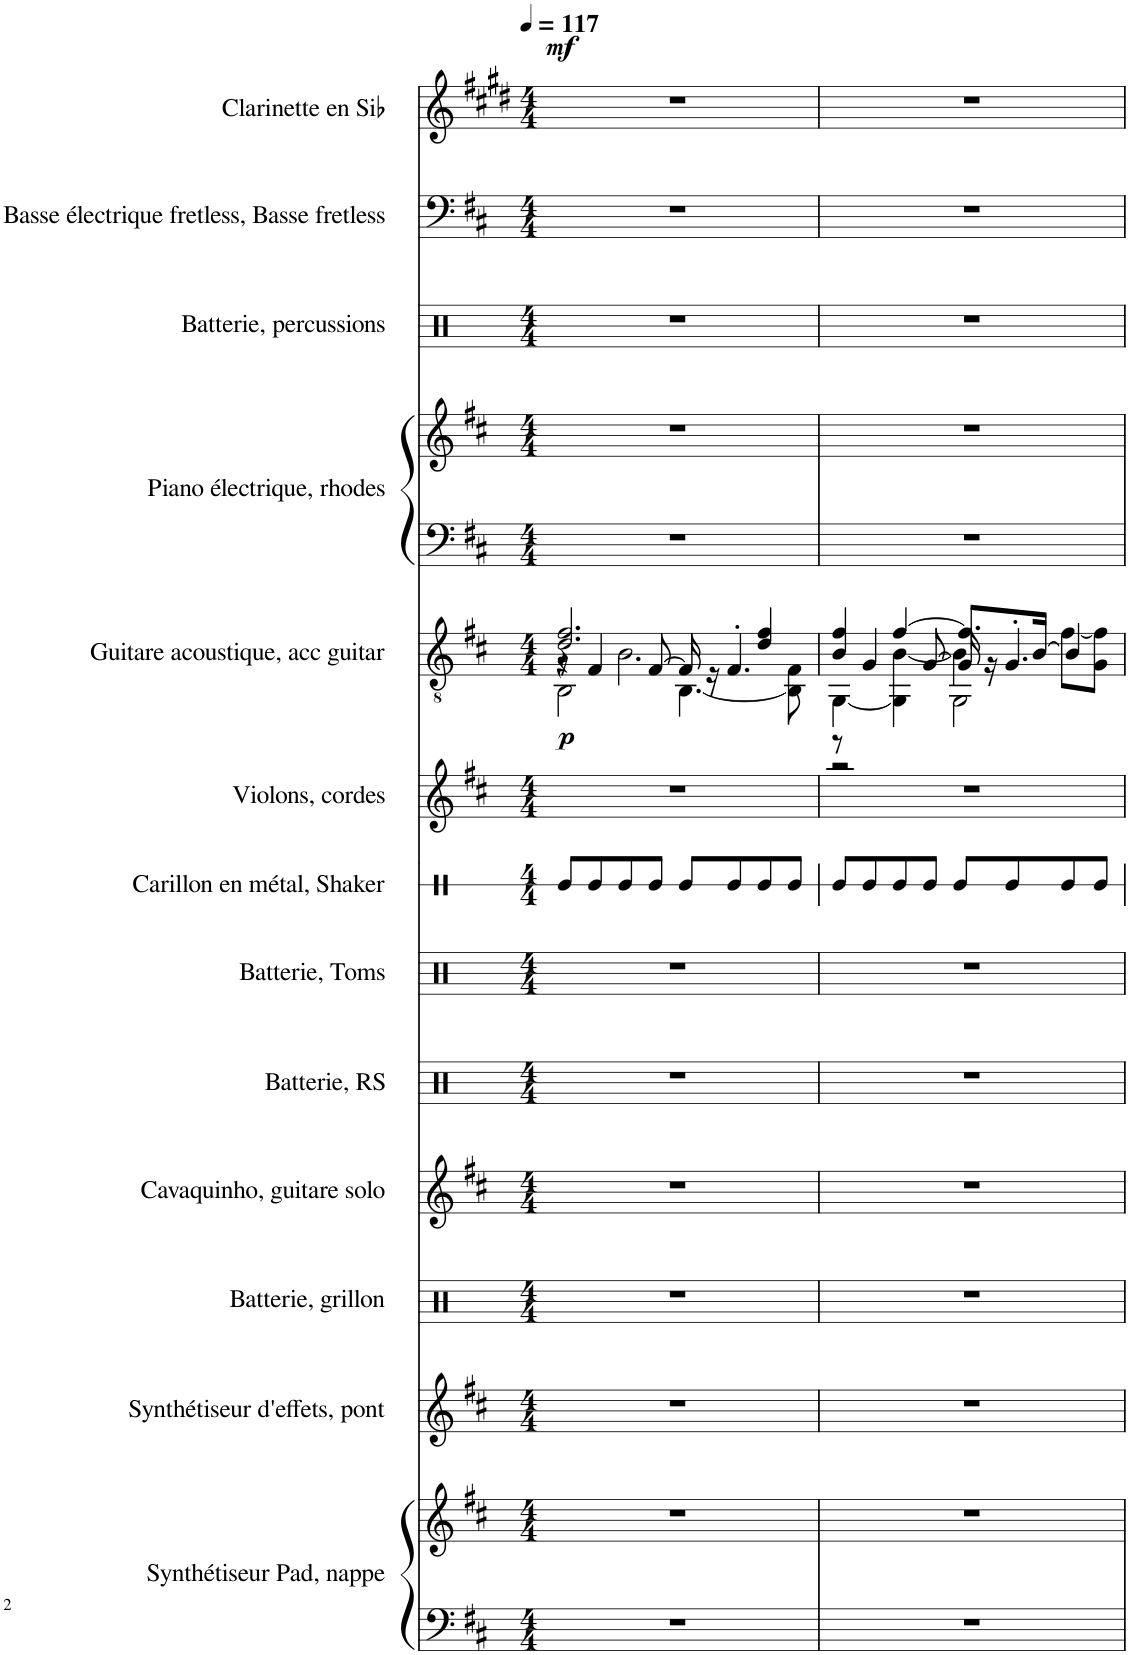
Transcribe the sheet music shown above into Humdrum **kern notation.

**kern	**kern	**kern	**kern	**kern	**kern	**kern	**kern	**kern	**dynam	**kern	**kern	**kern	**kern	**kern	**kern	**dynam
*part13	*part13	*part12	*part11	*part10	*part9	*part8	*part7	*part6	*part6	*part5	*part4	*part4	*part3	*part2	*part1	*part1
*staff15	*staff14	*staff13	*staff12	*staff11	*staff10	*staff9	*staff8	*staff7	*staff7	*staff6	*staff5	*staff4	*staff3	*staff2	*staff1	*staff1
*I"Synthétiseur Pad, nappe	*	*I"Synthétiseur d'effets, pont	*I"Batterie, grillon	*I"Cavaquinho, guitare solo	*I"Batterie, RS	*I"Batterie, Toms	*I"Carillon en métal, Shaker	*I"Violons, cordes	*	*I"Guitare acoustique, acc guitar	*I"Piano électrique, rhodes	*	*I"Batterie, percussions	*I"Basse électrique fretless, Basse fretless	*I"Clarinette en Sib	*
*I'Synth.	*	*I'Synth.	*I'Bat.	*I'Cava.	*I'Bat.	*I'Bat.	*I'Car. mét.	*I'Vlns.	*	*I'Guit.	*I'Pia. él.	*	*I'Bat.	*I'B. él. Frtl.	*I'Clar. Sib	*
*	*	*	*	*	*	*	*stria1	*	*	*	*	*	*	*	*	*
*clefF4	*clefG2	*clefG2	*clefX	*clefG2	*clefX	*clefX	*clefX	*clefG2	*	*clefGv2	*clefF4	*clefG2	*clefX	*clefF4	*clefG2	*
*	*	*	*	*	*	*	*	*	*	*	*	*	*	*Trd7c12	*Trd1c2	*
*k[f#c#]	*k[f#c#]	*k[f#c#]	*k[]	*k[f#c#]	*k[]	*k[]	*k[]	*k[f#c#]	*	*k[f#c#]	*k[f#c#]	*k[f#c#]	*k[]	*k[f#c#]	*k[f#c#g#d#]	*
*M4/4	*M4/4	*M4/4	*M4/4	*M4/4	*M4/4	*M4/4	*M4/4	*M4/4	*	*M4/4	*M4/4	*M4/4	*M4/4	*M4/4	*M4/4	*
*MM117	*MM117	*MM117	*MM117	*MM117	*MM117	*MM117	*MM117	*MM117	*	*MM117	*MM117	*MM117	*MM117	*MM117	*MM117	*
=1	=1	=1	=1	=1	=1	=1	=1	=1	=1	=1	=1	=1	=1	=1	=1	=1
*	*	*	*	*	*	*	*	*	*	*^	*	*	*	*	*	*
*	*	*	*	*	*	*	*	*	*	*	*^	*	*	*	*	*	*
*	*	*	*	*	*	*	*	*	*	*	*	*^	*	*	*	*	*	*
!	!	!	!	!	!	!	!	!	!LO:DY:a	!	!	!	!	!	!	!	!	!	!LO:DY:a
1r	1r	1r	1r	1r	1r	1r	8Re/L	1r	p	2.d/ 2.f#/	4r	8r	2BB\	1r	1r	1r	1r	1r	mf
.	.	.	.	.	.	.	8Re/	.	.	.	.	4F#/	.	.	.	.	.	.	.
.	.	.	.	.	.	.	8Re/	.	.	.	2.B\	.	.	.	.	.	.	.	.
.	.	.	.	.	.	.	8Re/J	.	.	.	.	[8F#/	.	.	.	.	.	.	.
.	.	.	.	.	.	.	8Re/L	.	.	.	.	16F#/]	[4.BB\	.	.	.	.	.	.
.	.	.	.	.	.	.	.	.	.	.	.	16r	.	.	.	.	.	.	.
.	.	.	.	.	.	.	8Re/	.	.	.	.	4.F#'/	.	.	.	.	.	.	.
.	.	.	.	.	.	.	8Re/	.	.	4d/ 4f#/	.	.	.	.	.	.	.	.	.
.	.	.	.	.	.	.	8Re/J	.	.	.	.	.	8BB\] 8F#\	.	.	.	.	.	.
=2	=2	=2	=2	=2	=2	=2	=2	=2	=2	=2	=2	=2	=2	=2	=2	=2	=2	=2	=2
1r	1r	1r	1r	1r	1r	1r	8Re/L	1r	.	4B/ 4f#/	[4GG\	8r	2r	1r	1r	1r	1r	1r	.
.	.	.	.	.	.	.	8Re/	.	.	.	.	4G/	.	.	.	.	.	.	.
.	.	.	.	.	.	.	8Re/	.	.	[4f#/	4GG\] [4B\	.	.	.	.	.	.	.	.
.	.	.	.	.	.	.	8Re/J	.	.	.	.	[8G/	.	.	.	.	.	.	.
.	.	.	.	.	.	.	8Re/L	.	.	8.f#/L]	4B\]	16G/]	2GG\	.	.	.	.	.	.
.	.	.	.	.	.	.	.	.	.	.	.	16r	.	.	.	.	.	.	.
.	.	.	.	.	.	.	8Re/	.	.	.	.	4.G'/	.	.	.	.	.	.	.
.	.	.	.	.	.	.	.	.	.	[16B/Jk	.	.	.	.	.	.	.	.	.
.	.	.	.	.	.	.	8Re/	.	.	4B/]	[8f#\L	.	.	.	.	.	.	.	.
.	.	.	.	.	.	.	8Re/J	.	.	.	8G\ 8f#\]J	.	.	.	.	.	.	.	.
*	*	*	*	*	*	*	*	*	*	*v	*v	*v	*v	*	*	*	*	*	*
=	=	=	=	=	=	=	=	=	=	=	=	=	=	=	=	=
*-	*-	*-	*-	*-	*-	*-	*-	*-	*-	*-	*-	*-	*-	*-	*-	*-
